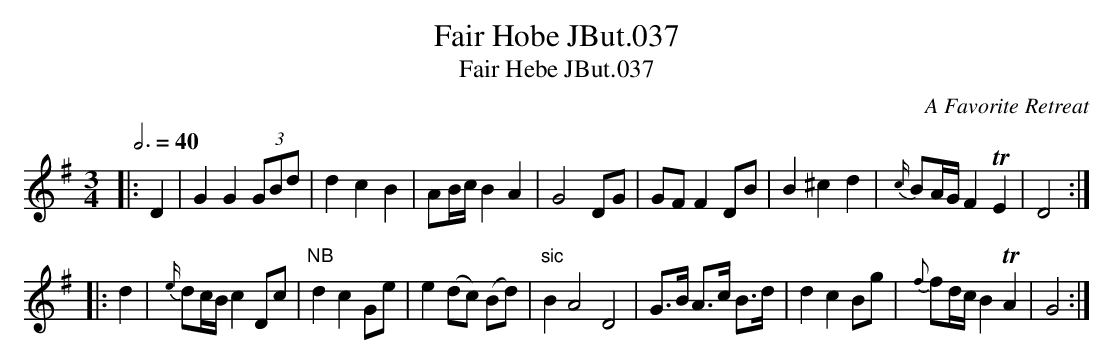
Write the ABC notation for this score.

X:1
T:Fair Hobe JBut.037
T:Fair Hebe JBut.037
C:A Favorite Retreat
M:3/4
L:1/8
Q:3/4=40
K:G
|:D2|G2G2(3GBd|d2c2B2|AB/c/B2A2|G4DG|GFF2DB|B2^c2d2|{c/}BA/G/F2!trill!E2|D4:|
|:d2|{e/}dc/B/c2Dc|"NB"d2c2Ge|e2(dc) (Bd)|"sic"B2A4D4|G>B A>c B>d|d2c2Bg|{f}fd/c/B2!trill!A2|G4:|
